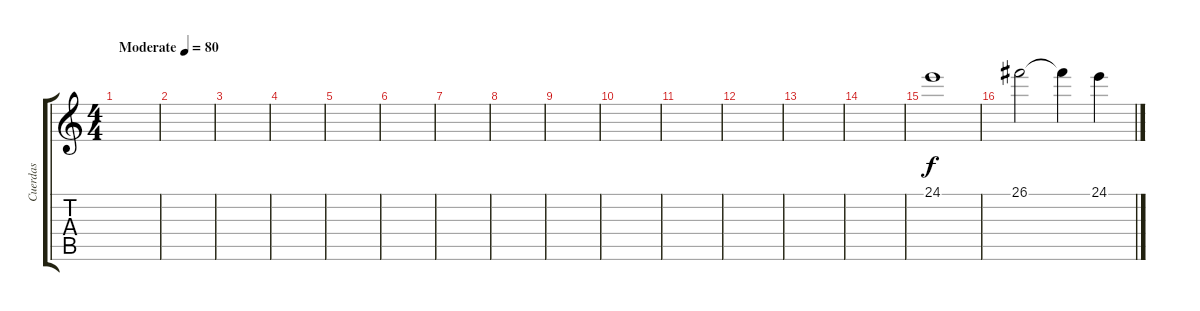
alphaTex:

\track ("Cuerdas" "Cuerdas") {instrument stringensemble1}
\staff {score tabs}
\tuning (E4 B3 G3 D3 A2 E2) {hide}
\ts (4 4)
\tempo (80 "Moderate")
\clef g2
\ks c
|
|
|
|
|
|
|
|
|
|
|
|
|
|
24.1.1 |
26.1.2 26.1{t}.4 24.1.4
